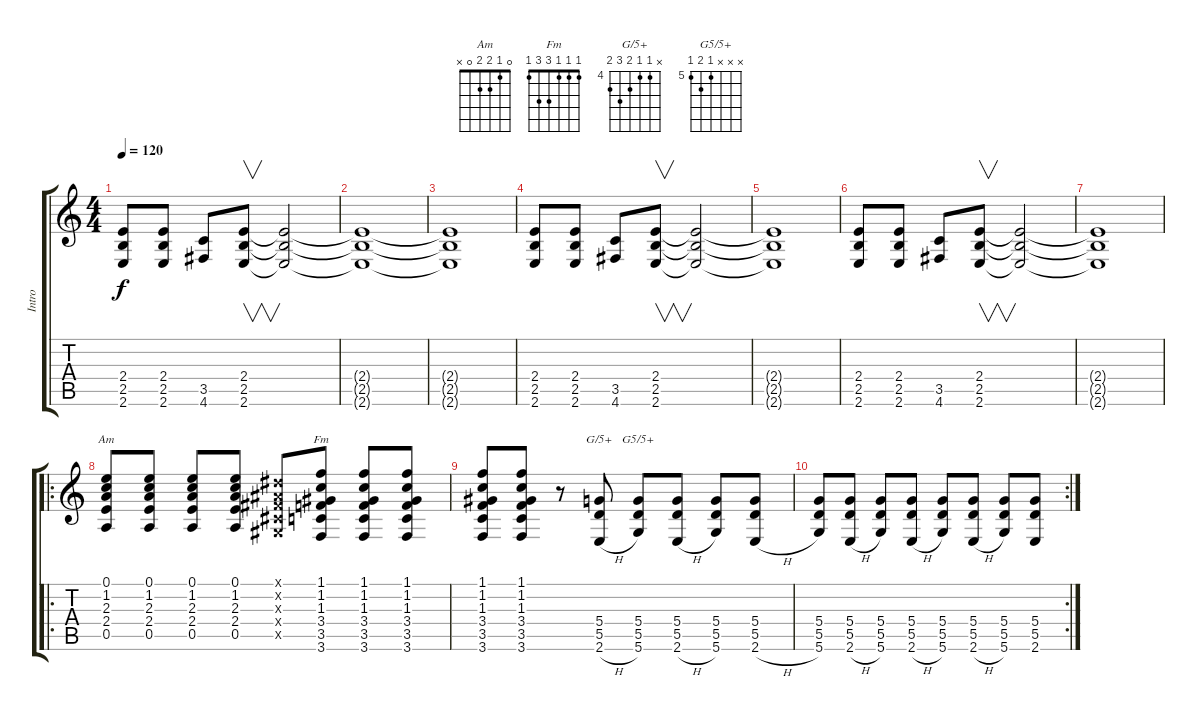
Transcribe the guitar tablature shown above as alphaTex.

\track ("Intro" "Intro") {instrument electricguitarclean}
\staff {score tabs}
\tuning (E4 B3 G3 D3 A2 D2) {hide}
\chord ("Am" 0 1 2 2 0 x)
\chord ("Fm" 1 1 1 3 3 1)
\chord ("G/5+" x 4 4 5 6 5) {firstfret 4}
\chord ("G5/5+" x x x 5 6 5) {firstfret 5}
\ts (4 4)
\tempo 120
\clef g2
\ks c
(2.4 2.5 2.6).8{dy f instrument electricguitarclean} (2.4 2.5 2.6).8 (3.5 4.6).8 (2.4 2.5 2.6).8{v} (2.4{t} 2.5{t} 2.6{t}).2 |
(2.4{t} 2.5{t} 2.6{t}).1 |
(2.4{t} 2.5{t} 2.6{t}).1 |
(2.4 2.5 2.6).8 (2.4 2.5 2.6).8 (3.5 4.6).8 (2.4 2.5 2.6).8{v} (2.4{t} 2.5{t} 2.6{t}).2 |
(2.4{t} 2.5{t} 2.6{t}).1 |
(2.4 2.5 2.6).8 (2.4 2.5 2.6).8 (3.5 4.6).8 (2.4 2.5 2.6).8{v} (2.4{t} 2.5{t} 2.6{t}).2 |
(2.4{t} 2.5{t} 2.6{t}).1 |
\ro
(0.1 1.2 2.3 2.4 0.5).8{ch "Am"} (0.1 1.2 2.3 2.4 0.5).8 (0.1 1.2 2.3 2.4 0.5).8 (0.1 1.2 2.3 2.4 0.5).8 (-1.1{x} -1.2{x} -1.3{x} -1.4{x} -1.5{x}).8 (1.1 1.2 1.3 3.4 3.5 3.6).8{ch "Fm"} (1.1 1.2 1.3 3.4 3.5 3.6).8 (1.1 1.2 1.3 3.4 3.5 3.6).8 |
(1.1 1.2 1.3 3.4 3.5 3.6).8 (1.1 1.2 1.3 3.4 3.5 3.6).8 r.8 (5.4 5.5 2.6{h}).8{ch "G/5+"} (5.4 5.5 5.6).8{ch "G5/5+"} (5.4 5.5 2.6{h}).8 (5.4 5.5 5.6).8 (5.4 5.5 2.6{h}).8 |
\rc 2
(5.4 5.5 5.6).8 (5.4 5.5 2.6{h}).8 (5.4 5.5 5.6).8 (5.4 5.5 2.6{h}).8 (5.4 5.5 5.6).8 (5.4 5.5 2.6{h}).8 (5.4 5.5 5.6).8 (5.4 5.5 2.6).8
